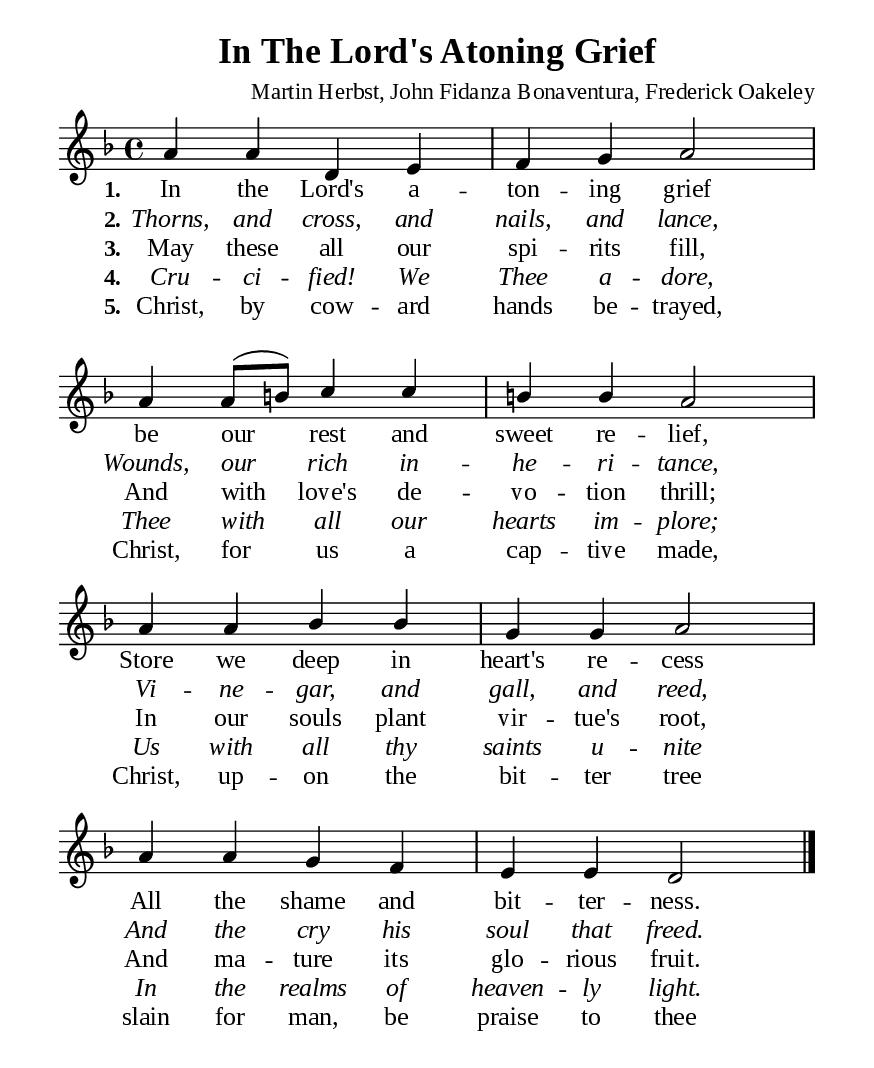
\version "2.18.2"

\header {
  title = "In The Lord's Atoning Grief"
  composer = "Martin Herbst, John Fidanza Bonaventura, Frederick Oakeley"
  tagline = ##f
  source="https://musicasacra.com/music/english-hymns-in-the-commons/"
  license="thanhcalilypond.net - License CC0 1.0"
}

global= {
  \key f \major
  \time 4/4
  \override Score.BarNumber.break-visibility = ##(#f #f #f)
  \override Lyrics.LyricSpace.minimum-distance = #3.0
}

\paper {
  #(set-paper-size "a5")
  top-margin = 10\mm
  bottom-margin = 5\mm
  left-margin = 10\mm
  right-margin = 10\mm
  indent = #0
  #(define fonts
	 (make-pango-font-tree "Liberation Serif"
	 		       "Liberation Serif"
			       "Liberation Serif"
			       (/ 20 20)))
  system-system-spacing = #'((basic-distance . 3) (padding . 3))
}

printItalic = \with {
  \override LyricText.font-shape = #'italic
}

% Verse music
musicVerseSoprano = \relative c'' {
  a4 a d, e |
  f g a2 |
  a4 a8 (b!) c4 c |
  b! b a2 |
  a4 a bes bes |
  g g a2 |
  a4 a g f |
  e e d2 \bar "|."
}

% Verse lyrics
verseOne = \lyricmode {
  \set stanza = #"1."
  In the Lord's a -- ton -- ing grief
  be our rest and sweet re -- lief,
  Store we deep in heart's re -- cess
  All the shame and bit -- ter -- ness.
}

verseTwo = \lyricmode {
  \set stanza = #"2."
  Thorns, and cross, and nails, and lance,
  Wounds, our rich in -- he -- ri -- tance,
  Vi -- ne -- gar, and gall, and reed,
  And the cry his soul that freed.
}

verseThree = \lyricmode {
  \set stanza = #"3."
  May these all our spi -- rits fill,
  And with love's de -- vo -- tion thrill;
  In our souls plant vir -- tue's root,
  And ma -- ture its glo -- rious fruit.
}

verseFour = \lyricmode {
  \set stanza = #"4."
  Cru -- ci -- fied! We Thee a -- dore,
  Thee with all our hearts im -- plore;
  Us with all thy saints u -- nite
  In the realms of heaven -- ly light.
}

verseFive = \lyricmode {
  \set stanza = #"5."
  Christ, by cow -- ard hands be -- trayed,
  Christ, for us a cap -- tive made,
  Christ, up -- on the bit -- ter tree
  slain for man, be praise to thee
}

% Layout
\score {
    \new ChoirStaff <<
      \new Staff <<
        \clef "treble"
        \new Voice = "sopranos" { \global \stemUp \slurUp \musicVerseSoprano }
      >>
      \new Lyrics \lyricsto sopranos \verseOne
      \new Lyrics \printItalic \lyricsto sopranos \verseTwo
      \new Lyrics \lyricsto sopranos \verseThree
      \new Lyrics \printItalic \lyricsto sopranos \verseFour
      \new Lyrics \lyricsto sopranos \verseFive
    >>
}
